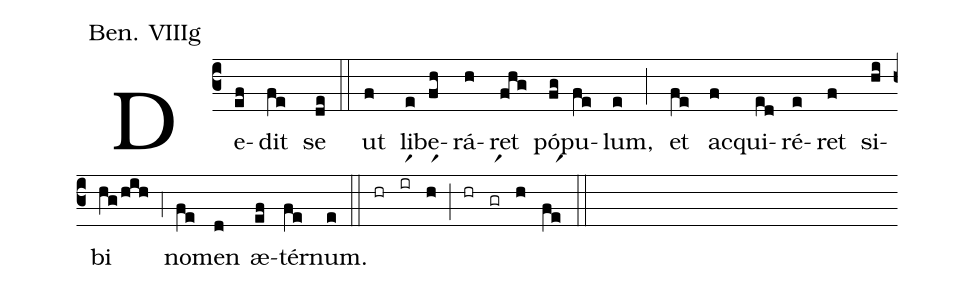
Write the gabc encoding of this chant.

annotation: Ben. VIIIg;
%%
(c3) De(ef)dit(fe) se(de) (::) ut(f) li(e)be(fh)rá(h)ret(fhg) pó(fg)pu(fe)lum,(e) (;) et(fe) ac(f)qui(ed)ré(e)ret(f) si(hi)bi(hg/hih) (;4) no(fe)men(d) æ(ef)tér(fe)num.(e) (::) (hr)(irr1)(hr1)(;)(hr)(grr1)(h)(fer1)(::)
